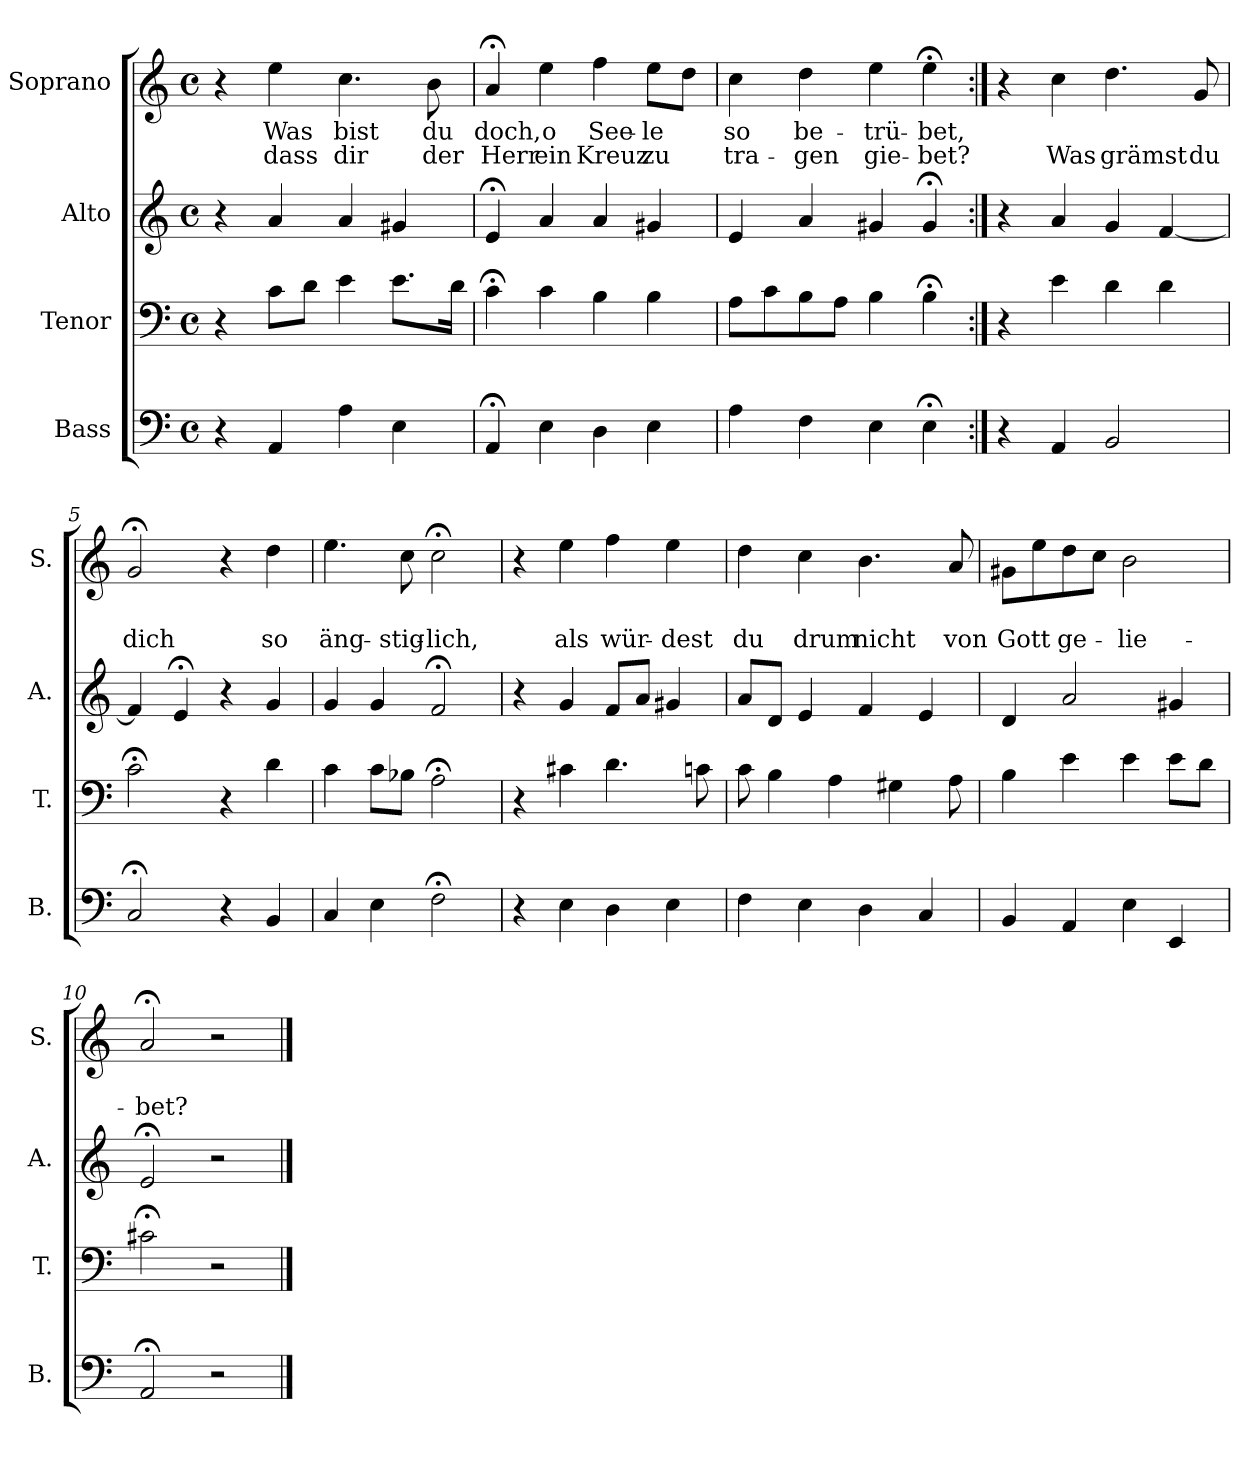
**kern	**kern	**kern	**kern	**text	**text
*part4	*part3	*part2	*part1	*part1	*part1
*staff4	*staff3	*staff2	*staff1	*staff1	*staff1
*I"Bass	*I"Tenor	*I"Alto	*I"Soprano	*	*
*I'B.	*I'T.	*I'A.	*I'S.	*	*
*clefF4	*clefF4	*clefG2	*clefG2	*	*
*k[]	*k[]	*k[]	*k[]	*	*
*M4/4	*M4/4	*M4/4	*M4/4	*	*
*met(c)	*met(c)	*met(c)	*met(c)	*	*
=1	=1	=1	=1	=1	=1
4r	4r	4r	4r	.	.
!	!	!	!	!LO:LY:b	!LO:LY:b
4AA/	8c\L	4a/	4ee\	Was	dass
.	8d\J	.	.	.	.
!	!	!	!	!LO:LY:b	!LO:LY:b
4A\	4e\	4a/	4.cc\	bist	dir
4E\	8.e\L	4g#X/	.	.	.
!	!	!	!	!LO:LY:b	!LO:LY:b
.	.	.	8b\	du	der
.	16d\Jk	.	.	.	.
=2	=2	=2	=2	=2	=2
!	!	!	!	!LO:LY:b	!LO:LY:b
4AA;</	4c;<\	4e;</	4a;</	doch,	Herr
!	!	!	!	!LO:LY:b	!LO:LY:b
4E\	4c\	4a/	4ee\	o	ein
!	!	!	!	!LO:LY:b	!LO:LY:b
4D\	4B\	4a/	4ff\	See-	Kreuz
!	!	!	!	!LO:LY:b	!LO:LY:b
4E\	4B\	4g#X/	8ee\L	-le	zu
.	.	.	8dd\J	.	.
=3	=3	=3	=3	=3	=3
!	!	!	!	!LO:LY:b	!LO:LY:b
4A\	8A\L	4e/	4cc\	so	tra-
.	8c\	.	.	.	.
!	!	!	!	!LO:LY:b	!LO:LY:b
4F\	8B\	4a/	4dd\	be-	-gen
.	8A\J	.	.	.	.
!	!	!	!	!LO:LY:b	!LO:LY:b
4E\	4B\	4g#X/	4ee\	-trü-	gie-
!	!	!	!	!LO:LY:b	!LO:LY:b
4E;<\	4B;<\	4g#;</	4ee;<\	-bet,	-bet?
=4:|!	=4:|!	=4:|!	=4:|!	=4:|!	=4:|!
4r	4r	4r	4r	.	.
!	!	!	!	!	!LO:LY:b
4AA/	4e\	4a/	4cc\	.	Was
!	!	!	!	!	!LO:LY:b
2BB/	4d\	4g/	4.dd\	.	grämst
.	4d\	[4f/	.	.	.
!	!	!	!	!	!LO:LY:b
.	.	.	8g/	.	du
=5	=5	=5	=5	=5	=5
!	!	!	!	!	!LO:LY:b
2C;</	2c;<\	4f/]	2g;</	.	dich
.	.	4e;</	.	.	.
4r	4r	4r	4r	.	.
!	!	!	!	!	!LO:LY:b
4BB/	4d\	4g/	4dd\	.	so
!!LO:LB:g=z
=6	=6	=6	=6	=6	=6
!	!	!	!	!	!LO:LY:b
4C/	4c\	4g/	4.ee\	.	äng-
4E\	8c\L	4g/	.	.	.
!	!	!	!	!	!LO:LY:b
.	8B-X\J	.	8cc\	.	-stig-
!	!	!	!	!	!LO:LY:b
2F;<\	2A;<\	2f;</	2cc;<\	.	-lich,
=7	=7	=7	=7	=7	=7
4r	4r	4r	4r	.	.
!	!	!	!	!	!LO:LY:b
4E\	4c#X\	4g/	4ee\	.	als
!	!	!	!	!	!LO:LY:b
4D\	4.d\	8f/L	4ff\	.	wür-
.	.	8a/J	.	.	.
!	!	!	!	!	!LO:LY:b
4E\	.	4g#X/	4ee\	.	-dest
.	8cn\	.	.	.	.
=8	=8	=8	=8	=8	=8
!	!	!	!	!	!LO:LY:b
4F\	8c\	8a/L	4dd\	.	du
.	4B\	8d/J	.	.	.
!	!	!	!	!	!LO:LY:b
4E\	.	4e/	4cc\	.	drum
.	4A\	.	.	.	.
!	!	!	!	!	!LO:LY:b
4D\	.	4f/	4.b\	.	nicht
.	4G#X\	.	.	.	.
4C/	.	4e/	.	.	.
!	!	!	!	!	!LO:LY:b
.	8A\	.	8a/	.	von
=9	=9	=9	=9	=9	=9
!	!	!	!	!	!LO:LY:b
4BB/	4B\	4d/	8g#X\L	.	Gott
.	.	.	8ee\	.	.
!	!	!	!	!	!LO:LY:b
4AA/	4e\	2a/	8dd\	.	ge-
.	.	.	8cc\J	.	.
!	!	!	!	!	!LO:LY:b
4E\	4e\	.	2b\	.	-lie-
4EE/	8e\L	4g#X/	.	.	.
.	8d\J	.	.	.	.
=10	=10	=10	=10	=10	=10
!	!	!	!	!	!LO:LY:b
2AA;</	2c#X;<\	2e;</	2a;</	.	-bet?
2r	2r	2r	2r	.	.
==	==	==	==	==	==
*-	*-	*-	*-	*-	*-
